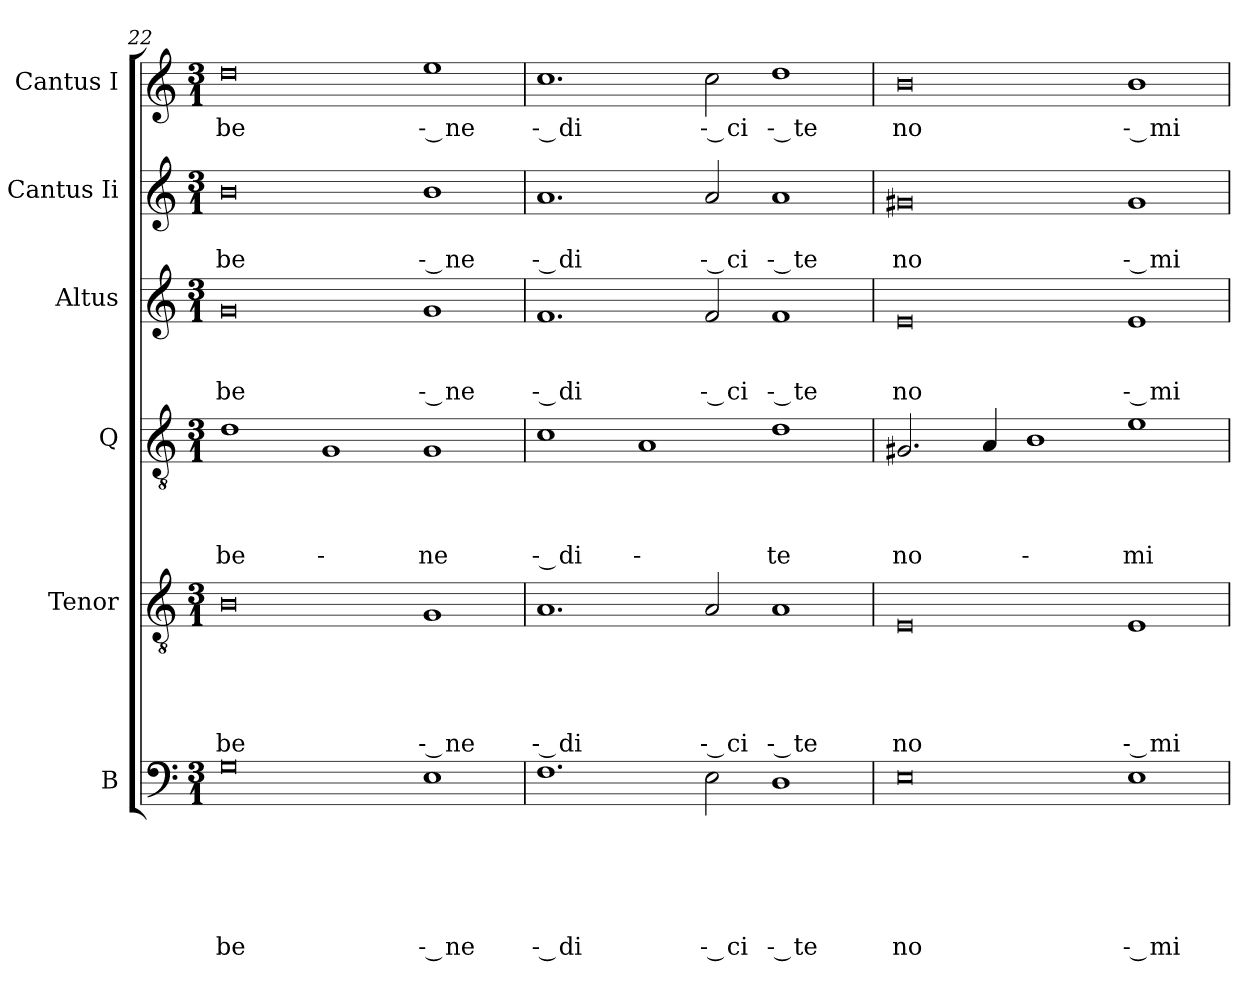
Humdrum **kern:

**kern	**text	**text	**text	**text	**text	**text	**kern	**text	**text	**text	**text	**text	**kern	**text	**text	**text	**text	**kern	**text	**text	**text	**kern	**text	**text	**kern	**text
*part6	*part6	*part6	*part6	*part6	*part6	*part6	*part5	*part5	*part5	*part5	*part5	*part5	*part4	*part4	*part4	*part4	*part4	*part3	*part3	*part3	*part3	*part2	*part2	*part2	*part1	*part1
*staff6	*staff6	*staff6	*staff6	*staff6	*staff6	*staff6	*staff5	*staff5	*staff5	*staff5	*staff5	*staff5	*staff4	*staff4	*staff4	*staff4	*staff4	*staff3	*staff3	*staff3	*staff3	*staff2	*staff2	*staff2	*staff1	*staff1
*I"B	*	*	*	*	*	*	*I"Tenor	*	*	*	*	*	*I"Q	*	*	*	*	*I"Altus	*	*	*	*I"Cantus Ii	*	*	*I"Cantus I	*
*I'B	*	*	*	*	*	*	*I'T	*	*	*	*	*	*I'Q	*	*	*	*	*I'A	*	*	*	*I'Cii	*	*	*I'Ci	*
*clefF4	*	*	*	*	*	*	*clefGv2	*	*	*	*	*	*clefGv2	*	*	*	*	*clefG2	*	*	*	*clefG2	*	*	*clefG2	*
*k[]	*	*	*	*	*	*	*k[]	*	*	*	*	*	*k[]	*	*	*	*	*k[]	*	*	*	*k[]	*	*	*k[]	*
*C:	*	*	*	*	*	*	*C:	*	*	*	*	*	*C:	*	*	*	*	*C:	*	*	*	*C:	*	*	*C:	*
*M3/1	*	*	*	*	*	*	*M3/1	*	*	*	*	*	*M3/1	*	*	*	*	*M3/1	*	*	*	*M3/1	*	*	*M3/1	*
=22	=22	=22	=22	=22	=22	=22	=22	=22	=22	=22	=22	=22	=22	=22	=22	=22	=22	=22	=22	=22	=22	=22	=22	=22	=22	=22
!	!	!	!	!	!	!LO:LY:b:rj	!	!	!	!	!	!LO:LY:b:rj	!	!	!	!	!LO:LY:b	!	!	!	!LO:LY:b:rj	!	!	!LO:LY:b:rj	!	!LO:LY:b:rj
0G	.	.	.	.	.	be	0B	.	.	.	.	be	1d	.	.	.	be	0g	.	.	be	0b	.	be	0dd	be
!	!	!	!	!	!	!	!	!	!	!	!	!	!	!	!	!	!LO:LY:b:rj	!	!	!	!	!	!	!	!	!
.	.	.	.	.	.	.	.	.	.	.	.	.	1G	.	.	.	‐	.	.	.	.	.	.	.	.	.
!	!	!	!	!	!	!LO:LY:b:rj	!	!	!	!	!	!LO:LY:b:rj	!	!	!	!	!LO:LY:b	!	!	!	!LO:LY:b:rj	!	!	!LO:LY:b:rj	!	!LO:LY:b:rj
1E	.	.	.	.	.	‐ ne	1G	.	.	.	.	‐ ne	1G	.	.	.	ne	1g	.	.	‐ ne	1b	.	‐ ne	1ee	‐ ne
=23	=23	=23	=23	=23	=23	=23	=23	=23	=23	=23	=23	=23	=23	=23	=23	=23	=23	=23	=23	=23	=23	=23	=23	=23	=23	=23
!	!	!	!	!	!	!LO:LY:b:rj	!	!	!	!	!	!LO:LY:b:rj	!	!	!	!	!LO:LY:b:rj	!	!	!	!LO:LY:b:rj	!	!	!LO:LY:b:rj	!	!LO:LY:b:rj
1.F	.	.	.	.	.	‐ di	1.A	.	.	.	.	‐ di	1c	.	.	.	‐ di	1.f	.	.	‐ di	1.a	.	‐ di	1.cc	‐ di
!	!	!	!	!	!	!	!	!	!	!	!	!	!	!	!	!	!LO:LY:b	!	!	!	!	!	!	!	!	!
.	.	.	.	.	.	.	.	.	.	.	.	.	1A	.	.	.	‐	.	.	.	.	.	.	.	.	.
!	!	!	!	!	!	!LO:LY:b:rj	!	!	!	!	!	!LO:LY:b:rj	!	!	!	!	!	!	!	!	!LO:LY:b:rj	!	!	!LO:LY:b:rj	!	!LO:LY:b:rj
2E\	.	.	.	.	.	‐ ci	2A/	.	.	.	.	‐ ci	.	.	.	.	.	2f/	.	.	‐ ci	2a/	.	‐ ci	2cc\	‐ ci
!	!	!	!	!	!	!LO:LY:b:rj	!	!	!	!	!	!LO:LY:b:rj	!	!	!	!	!LO:LY:b	!	!	!	!LO:LY:b:rj	!	!	!LO:LY:b:rj	!	!LO:LY:b:rj
1D	.	.	.	.	.	‐ te	1A	.	.	.	.	‐ te	1d	.	.	.	te	1f	.	.	‐ te	1a	.	‐ te	1dd	‐ te
=24	=24	=24	=24	=24	=24	=24	=24	=24	=24	=24	=24	=24	=24	=24	=24	=24	=24	=24	=24	=24	=24	=24	=24	=24	=24	=24
!	!	!	!	!	!	!LO:LY:b:rj	!	!	!	!	!	!LO:LY:b:rj	!	!	!	!	!LO:LY:b	!	!	!	!LO:LY:b:rj	!	!	!LO:LY:b:rj	!	!LO:LY:b:rj
0E	.	.	.	.	.	no	0E	.	.	.	.	no	2.G#X/	.	.	.	no	0e	.	.	no	0g#X	.	no	0b	no
.	.	.	.	.	.	.	.	.	.	.	.	.	4A/	.	.	.	.	.	.	.	.	.	.	.	.	.
!	!	!	!	!	!	!	!	!	!	!	!	!	!	!	!	!	!LO:LY:b:rj	!	!	!	!	!	!	!	!	!
.	.	.	.	.	.	.	.	.	.	.	.	.	1B	.	.	.	‐	.	.	.	.	.	.	.	.	.
!	!	!	!	!	!	!LO:LY:b:rj	!	!	!	!	!	!LO:LY:b:rj	!	!	!	!	!LO:LY:b	!	!	!	!LO:LY:b:rj	!	!	!LO:LY:b:rj	!	!LO:LY:b:rj
1E	.	.	.	.	.	‐ mi	1E	.	.	.	.	‐ mi	1e	.	.	.	mi	1e	.	.	‐ mi	1g#	.	‐ mi	1b	‐ mi
=	=	=	=	=	=	=	=	=	=	=	=	=	=	=	=	=	=	=	=	=	=	=	=	=	=	=
*-	*-	*-	*-	*-	*-	*-	*-	*-	*-	*-	*-	*-	*-	*-	*-	*-	*-	*-	*-	*-	*-	*-	*-	*-	*-	*-
